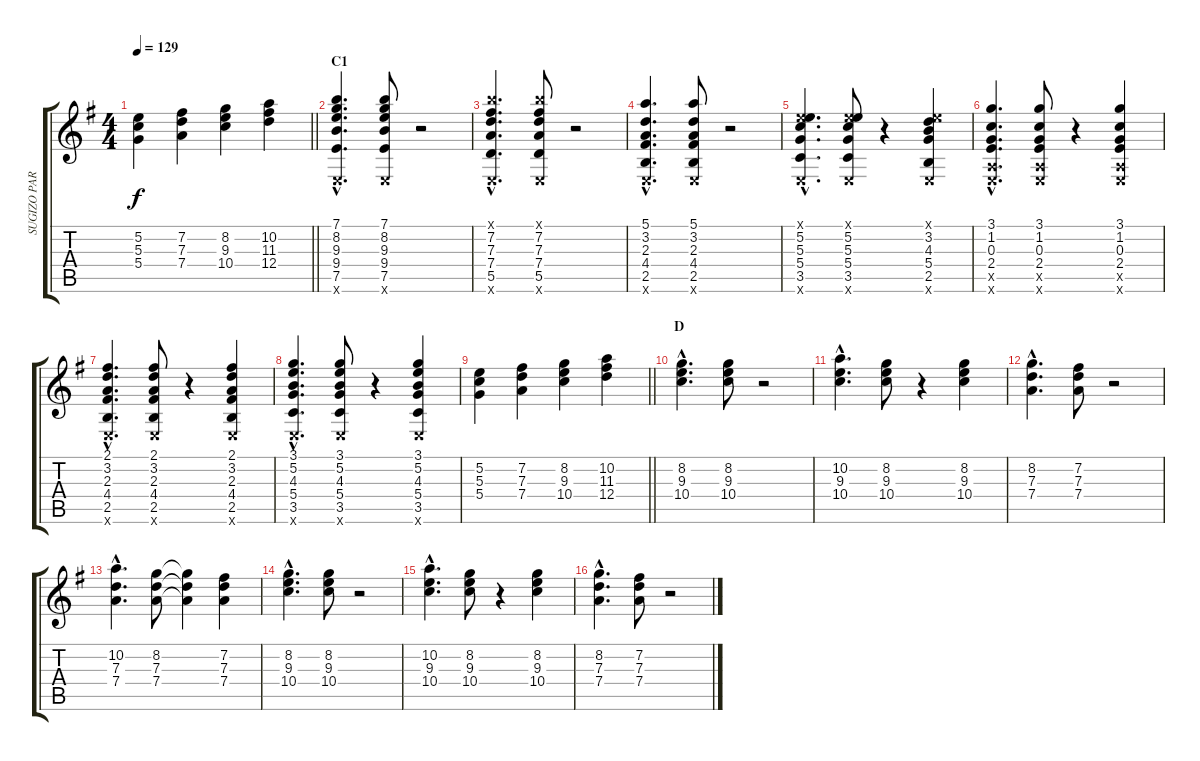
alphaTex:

\track ("SUGIZO PART 2" "SUGIZO PAR") {instrument distortionguitar}
\staff {score tabs}
\tuning (E4 B3 G3 D3 A2 E2) {hide}
\ts (4 4)
\tempo 129
\clef g2
\barLineRight lightlight
\ks g
(5.2 5.3 5.4).4{dy f} (7.2 7.3 7.4).4 (8.2 9.3 10.4).4 (10.2 11.3 12.4).4 |
\section ("" "C1")
(7.1{hac} 8.2{hac} 9.3{hac} 9.4{hac} 7.5{hac} 0.6{hac x}).4{d} (7.1 8.2 9.3 9.4 7.5 0.6{x}).8 r.2 |
(7.1{hac x} 7.2{hac} 7.3{hac} 7.4{hac} 5.5{hac} 0.6{hac x}).4{d} (7.1{x} 7.2 7.3 7.4 5.5 0.6{x}).8 r.2 |
(5.1{hac} 3.2{hac} 2.3{hac} 4.4{hac} 2.5{hac} 0.6{hac x}).4{d} (5.1 3.2 2.3 4.4 2.5 0.6{x}).8 r.2 |
(0.1{hac x} 5.2{hac} 5.3{hac} 5.4{hac} 3.5{hac} 0.6{hac x}).4{d} (0.1{x} 5.2 5.3 5.4 3.5 0.6{x}).8 r.4 (0.1{x} 3.2 4.3 5.4 2.5 0.6{x}).4 |
(3.1{hac} 1.2{hac} 0.3{hac} 2.4{hac} 0.5{hac x} 0.6{hac x}).4{d} (3.1 1.2 0.3 2.4 0.5{x} 0.6{x}).8 r.4 (3.1 1.2 0.3 2.4 0.5{x} 0.6{x}).4 |
(2.1{hac} 3.2{hac} 2.3{hac} 4.4{hac} 2.5{hac} 0.6{hac x}).4{d} (2.1 3.2 2.3 4.4 2.5 0.6{x}).8 r.4 (2.1 3.2 2.3 4.4 2.5 0.6{x}).4 |
(3.1{hac} 5.2{hac} 4.3{hac} 5.4{hac} 3.5{hac} 0.6{hac x}).4{d} (3.1 5.2 4.3 5.4 3.5 0.6{x}).8 r.4 (3.1 5.2 4.3 5.4 3.5 0.6{x}).4 |
\barLineRight lightlight
(5.2 5.3 5.4).4 (7.2 7.3 7.4).4 (8.2 9.3 10.4).4 (10.2 11.3 12.4).4 |
\section ("" "D")
(8.2{hac} 9.3{hac} 10.4{hac}).4{d} (8.2 9.3 10.4).8 r.2 |
(10.2{hac} 9.3{hac} 10.4{hac}).4{d} (8.2 9.3 10.4).8 r.4 (8.2 9.3 10.4).4 |
(8.2{hac} 7.3{hac} 7.4{hac}).4{d} (7.2 7.3 7.4).8 r.2 |
(10.2{hac} 7.3{hac} 7.4{hac}).4{d} (8.2 7.3 7.4).8 (8.2{t} 7.3{t} 7.4{t}).4 (7.2 7.3 7.4).4 |
(8.2{hac} 9.3{hac} 10.4{hac}).4{d} (8.2 9.3 10.4).8 r.2 |
(10.2{hac} 9.3{hac} 10.4{hac}).4{d} (8.2 9.3 10.4).8 r.4 (8.2 9.3 10.4).4 |
(8.2{hac} 7.3{hac} 7.4{hac}).4{d} (7.2 7.3 7.4).8 r.2
